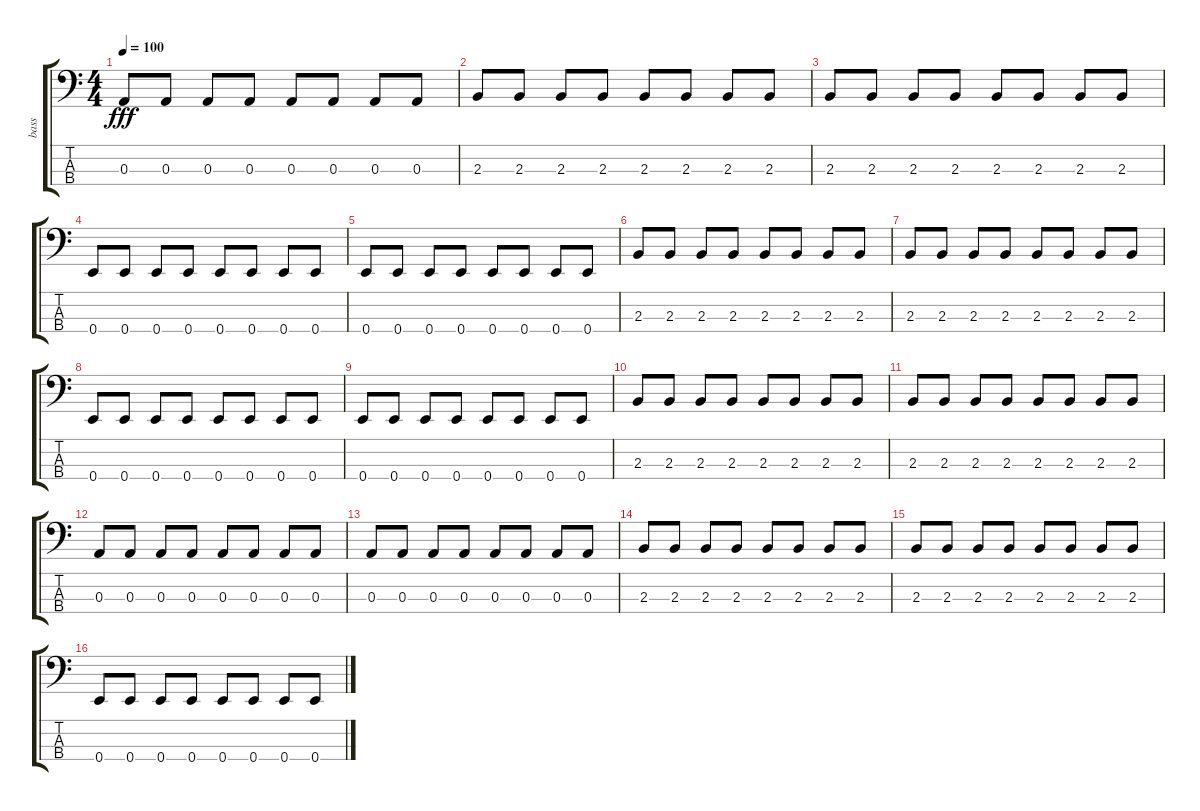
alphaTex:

\track ("bass" "bass") {instrument acousticbass}
\staff {score tabs}
\tuning (G2 D2 A1 E1) {hide}
\ts (4 4)
\tempo 100
\clef f4
\ks c
0.3.8{dy fff} 0.3.8 0.3.8 0.3.8 0.3.8 0.3.8 0.3.8 0.3.8 |
2.3.8 2.3.8 2.3.8 2.3.8 2.3.8 2.3.8 2.3.8 2.3.8 |
2.3.8 2.3.8 2.3.8 2.3.8 2.3.8 2.3.8 2.3.8 2.3.8 |
0.4.8 0.4.8 0.4.8 0.4.8 0.4.8 0.4.8 0.4.8 0.4.8 |
0.4.8 0.4.8 0.4.8 0.4.8 0.4.8 0.4.8 0.4.8 0.4.8 |
2.3.8 2.3.8 2.3.8 2.3.8 2.3.8 2.3.8 2.3.8 2.3.8 |
2.3.8 2.3.8 2.3.8 2.3.8 2.3.8 2.3.8 2.3.8 2.3.8 |
0.4.8 0.4.8 0.4.8 0.4.8 0.4.8 0.4.8 0.4.8 0.4.8 |
0.4.8 0.4.8 0.4.8 0.4.8 0.4.8 0.4.8 0.4.8 0.4.8 |
2.3.8 2.3.8 2.3.8 2.3.8 2.3.8 2.3.8 2.3.8 2.3.8 |
2.3.8 2.3.8 2.3.8 2.3.8 2.3.8 2.3.8 2.3.8 2.3.8 |
0.3.8 0.3.8 0.3.8 0.3.8 0.3.8 0.3.8 0.3.8 0.3.8 |
0.3.8 0.3.8 0.3.8 0.3.8 0.3.8 0.3.8 0.3.8 0.3.8 |
2.3.8 2.3.8 2.3.8 2.3.8 2.3.8 2.3.8 2.3.8 2.3.8 |
2.3.8 2.3.8 2.3.8 2.3.8 2.3.8 2.3.8 2.3.8 2.3.8 |
0.4.8 0.4.8 0.4.8 0.4.8 0.4.8 0.4.8 0.4.8 0.4.8
